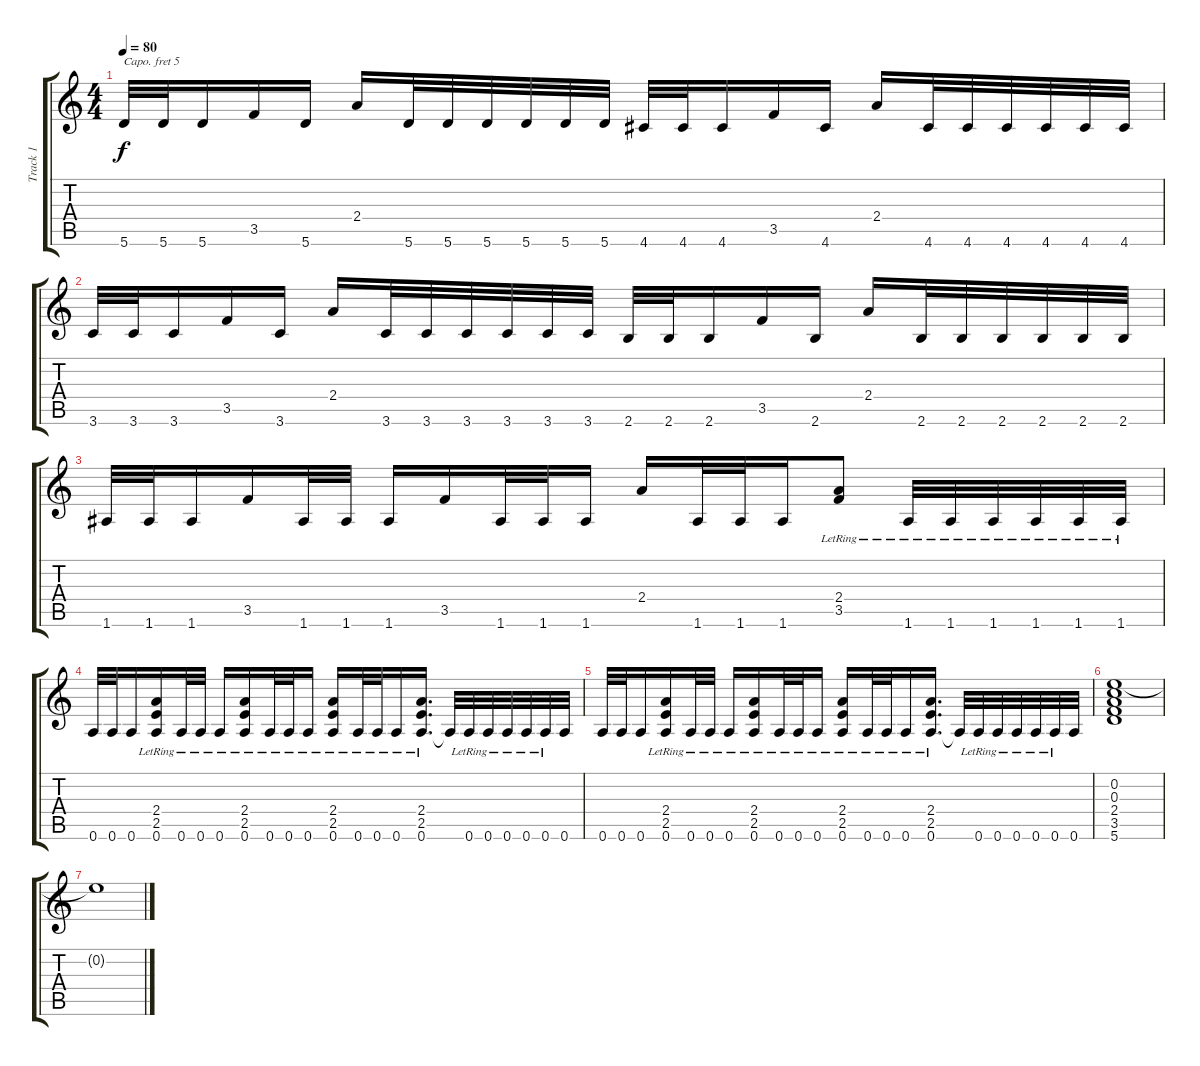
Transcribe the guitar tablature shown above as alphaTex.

\track ("Track 1" "Track 1") {instrument acousticguitarsteel}
\staff {score tabs}
\capo 5
\tuning (E4 B3 G3 D3 A2 E2) {hide}
\ts (4 4)
\tempo 80
\clef g2
\ks c
5.6.32{dy f} 5.6.32 5.6.16 3.5.16 5.6.16 2.4.16 5.6.32 5.6.32 5.6.32 5.6.32 5.6.32 5.6.32 4.6.32 4.6.32 4.6.16 3.5.16 4.6.16 2.4.16 4.6.32 4.6.32 4.6.32 4.6.32 4.6.32 4.6.32 |
3.6.32 3.6.32 3.6.16 3.5.16 3.6.16 2.4.16 3.6.32 3.6.32 3.6.32 3.6.32 3.6.32 3.6.32 2.6.32 2.6.32 2.6.16 3.5.16 2.6.16 2.4.16 2.6.32 2.6.32 2.6.32 2.6.32 2.6.32 2.6.32 |
1.6.32 1.6.32 1.6.16 3.5.16 1.6.32 1.6.32 1.6.16 3.5.16 1.6.32 1.6.32 1.6.16 2.4.16 1.6.32 1.6.32 1.6.16 (2.4{lr} 3.5{lr}).8 1.6{lr}.32 1.6{lr}.32 1.6{lr}.32 1.6{lr}.32 1.6{lr}.32 1.6{lr}.32 |
0.6.32 0.6.32 0.6.16 (2.4{lr} 2.5{lr} 0.6{lr}).16 0.6{lr}.32 0.6{lr}.32 0.6{lr}.16 (2.4{lr} 2.5{lr} 0.6{lr}).16 0.6{lr}.32 0.6{lr}.32 0.6{lr}.16 (2.4{lr} 2.5{lr} 0.6{lr}).16 0.6{lr}.32 0.6{lr}.32 0.6{lr}.16 (2.4{lr} 2.5{lr} 0.6{lr}).16{d} 0.6{t}.32 0.6{lr}.32 0.6{lr}.32 0.6{lr}.32 0.6{lr}.32 0.6{lr}.32 0.6.32 |
0.6.32 0.6.32 0.6.16 (2.4{lr} 2.5{lr} 0.6{lr}).16 0.6{lr}.32 0.6{lr}.32 0.6{lr}.16 (2.4{lr} 2.5{lr} 0.6{lr}).16 0.6{lr}.32 0.6{lr}.32 0.6{lr}.16 (2.4{lr} 2.5{lr} 0.6{lr}).16 0.6{lr}.32 0.6{lr}.32 0.6{lr}.16 (2.4{lr} 2.5{lr} 0.6{lr}).16{d} 0.6{t}.32 0.6{lr}.32 0.6{lr}.32 0.6{lr}.32 0.6{lr}.32 0.6{lr}.32 0.6.32 |
(0.2 0.3 2.4 3.5 5.6).1 |
0.2{t}.1
